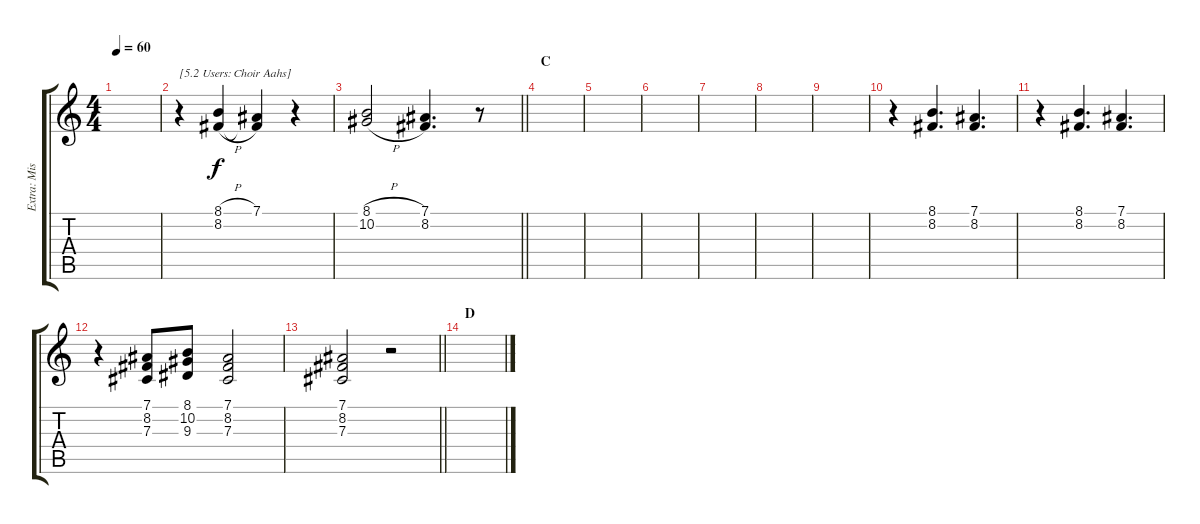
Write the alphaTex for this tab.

\track ("Extra: Misc" "Extra: Mis") {instrument synthstrings1}
\staff {score tabs}
\tuning (Eb4 Bb3 Gb3 Db3 Ab2 Eb2) {hide}
\ts (4 4)
\tempo 60
\clef g2
\ks c
|
r.4{txt "[5.2 Users: Choir Aahs]" instrument choiraahs} (8.1{h} 8.2{h}).4 (7.1 8.2{t}).4 r.4 |
\barLineRight lightlight
(8.1{h} 10.2{h}).2 (7.1 8.2).4{d} r.8 |
\section ("" "C")
|
|
|
|
|
|
r.4 (8.1 8.2).4{d} (7.1 8.2).4{d} |
r.4 (8.1 8.2).4{d} (7.1 8.2).4{d} |
r.4 (7.1 8.2 7.3).8 (8.1 10.2 9.3).8 (7.1 8.2 7.3).2 |
\barLineRight lightlight
(7.1 8.2 7.3).2 r.2 |
\section ("" "D")
